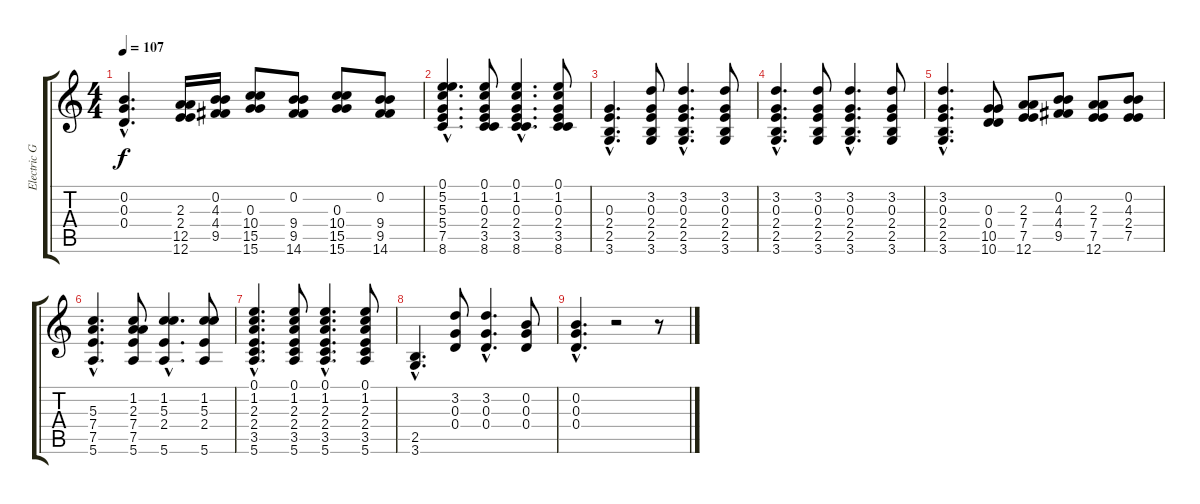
\track ("Electric Guitar" "Electric G") {instrument electricguitarjazz}
\staff {score tabs}
\tuning (E4 B3 G3 D3 A2 E2) {hide}
\ts (4 4)
\tempo 107
\clef g2
\ks c
(0.2{hac} 0.3{hac} 0.4{hac}).4{d dy f} (2.3 2.4 12.5 12.6).16 (0.2 4.3 4.4 9.5).16 (0.3 10.4 15.5 15.6).8 (0.2 9.4 9.5 14.6).8 (0.3 10.4 15.5 15.6).8 (0.2 9.4 9.5 14.6).8 |
(0.1{hac} 5.2{hac} 5.3{hac} 5.4{hac} 7.5{hac} 8.6{hac}).4{d} (0.1 1.2 0.3 2.4 3.5 8.6).8 (0.1{hac} 1.2{hac} 0.3{hac} 2.4{hac} 3.5{hac} 8.6{hac}).4{d} (0.1 1.2 0.3 2.4 3.5 8.6).8 |
(0.3{hac} 2.4{hac} 2.5{hac} 3.6{hac}).4{d} (3.2 0.3 2.4 2.5 3.6).8 (3.2{hac} 0.3{hac} 2.4{hac} 2.5{hac} 3.6{hac}).4{d} (3.2 0.3 2.4 2.5 3.6).8 |
(3.2{hac} 0.3{hac} 2.4{hac} 2.5{hac} 3.6{hac}).4{d} (3.2 0.3 2.4 2.5 3.6).8 (3.2{hac} 0.3{hac} 2.4{hac} 2.5{hac} 3.6{hac}).4{d} (3.2 0.3 2.4 2.5 3.6).8 |
(3.2{hac} 0.3{hac} 2.4{hac} 2.5{hac} 3.6{hac}).4{d} (0.3 0.4 10.5 10.6).8 (2.3 7.4 7.5 12.6).8 (0.2 4.3 4.4 9.5).8 (2.3 7.4 7.5 12.6).8 (0.2 4.3 2.4 7.5).8 |
(5.3{hac} 7.4{hac} 7.5{hac} 5.6{hac}).4{d} (1.2 2.3 7.4 7.5 5.6).8 (1.2{hac} 5.3{hac} 2.4{hac} 5.6{hac}).4{d} (1.2 5.3 2.4 5.6).8 |
(0.1{hac} 1.2{hac} 2.3{hac} 2.4{hac} 3.5{hac} 5.6{hac}).4{d} (0.1 1.2 2.3 2.4 3.5 5.6).8 (0.1{hac} 1.2{hac} 2.3{hac} 2.4{hac} 3.5{hac} 5.6{hac}).4{d} (0.1 1.2 2.3 2.4 3.5 5.6).8 |
(2.5{hac} 3.6{hac}).4{d} (3.2 0.3 0.4).8 (3.2{hac} 0.3{hac} 0.4{hac}).4{d} (0.2 0.3 0.4).8 |
(0.2{hac} 0.3{hac} 0.4{hac}).4{d} r.2 r.8
